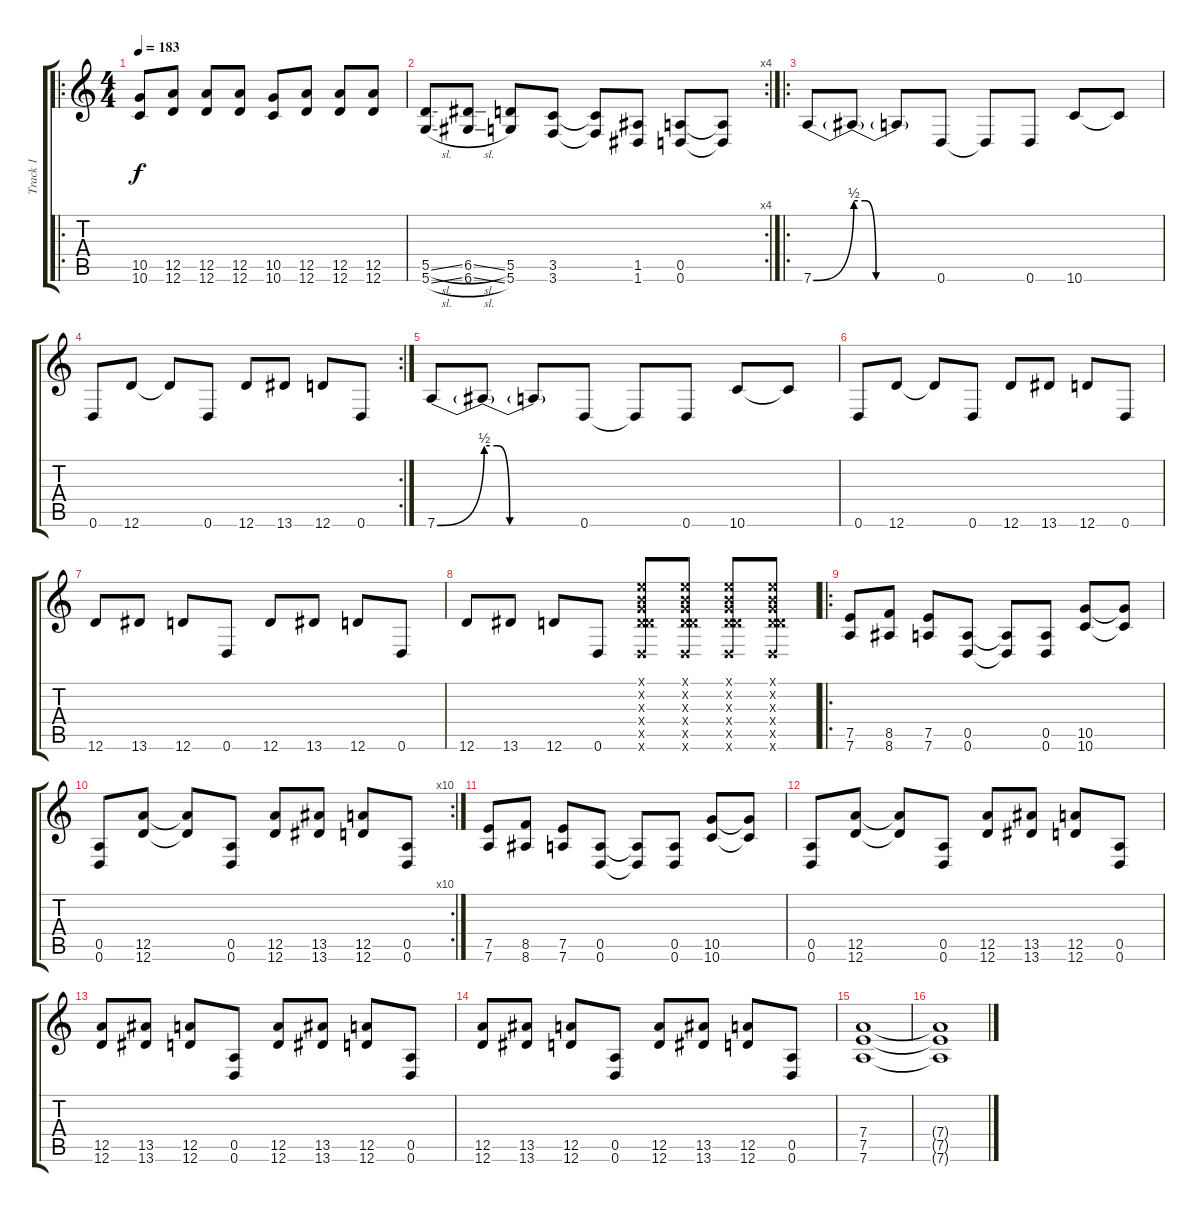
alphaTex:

\track ("Track 1" "Track 1") {instrument distortionguitar}
\staff {score tabs}
\tuning (E4 B3 G3 D3 A2 D2) {hide}
\ro
\ts (4 4)
\tempo 183
\clef g2
\ks c
(10.5 10.6).8{dy f} (12.5 12.6).8 (12.5 12.6).8 (12.5 12.6).8 (10.5 10.6).8 (12.5 12.6).8 (12.5 12.6).8 (12.5 12.6).8 |
\rc 4
(5.5{sl} 5.6{sl}).8 (6.5{sl} 6.6{sl}).8 (5.5 5.6).8 (3.5 3.6).8 (3.5{t} 3.6{t}).8 (1.5 1.6).8 (0.5 0.6).8 (0.5{t} 0.6{t}).8 |
\ro
7.6{be (bend 0 0 60 2)}.8 7.6{be (custom 0 2 15 2 30 0 60 0) t}.8 7.6{be (hold 0 0 60 0) t}.8 0.6.8 0.6{t}.8 0.6.8 10.6.8 10.6{t}.8 |
\rc 2
0.6.8 12.6.8 12.6{t}.8 0.6.8 12.6.8 13.6.8 12.6.8 0.6.8 |
7.6{be (bend 0 0 60 2)}.8 7.6{be (custom 0 2 15 2 30 0 60 0) t}.8 7.6{be (hold 0 0 60 0) t}.8 0.6.8 0.6{t}.8 0.6.8 10.6.8 10.6{t}.8 |
0.6.8 12.6.8 12.6{t}.8 0.6.8 12.6.8 13.6.8 12.6.8 0.6.8 |
12.6.8 13.6.8 12.6.8 0.6.8 12.6.8 13.6.8 12.6.8 0.6.8 |
12.6.8 13.6.8 12.6.8 0.6.8 (0.1{x} 0.2{x} 0.3{x} 0.4{x} 5.5{x} 0.6{x}).8 (0.1{x} 0.2{x} 0.3{x} 0.4{x} 5.5{x} 0.6{x}).8 (0.1{x} 0.2{x} 0.3{x} 0.4{x} 5.5{x} 0.6{x}).8 (0.1{x} 0.2{x} 0.3{x} 0.4{x} 5.5{x} 0.6{x}).8 |
\ro
(7.5 7.6).8 (8.5 8.6).8 (7.5 7.6).8 (0.5 0.6).8 (0.5{t} 0.6{t}).8 (0.5 0.6).8 (10.5 10.6).8 (10.5{t} 10.6{t}).8 |
\rc 10
(0.5 0.6).8 (12.5 12.6).8 (12.5{t} 12.6{t}).8 (0.5 0.6).8 (12.5 12.6).8 (13.5 13.6).8 (12.5 12.6).8 (0.5 0.6).8 |
(7.5 7.6).8 (8.5 8.6).8 (7.5 7.6).8 (0.5 0.6).8 (0.5{t} 0.6{t}).8 (0.5 0.6).8 (10.5 10.6).8 (10.5{t} 10.6{t}).8 |
(0.5 0.6).8 (12.5 12.6).8 (12.5{t} 12.6{t}).8 (0.5 0.6).8 (12.5 12.6).8 (13.5 13.6).8 (12.5 12.6).8 (0.5 0.6).8 |
(12.5 12.6).8 (13.5 13.6).8 (12.5 12.6).8 (0.5 0.6).8 (12.5 12.6).8 (13.5 13.6).8 (12.5 12.6).8 (0.5 0.6).8 |
(12.5 12.6).8 (13.5 13.6).8 (12.5 12.6).8 (0.5 0.6).8 (12.5 12.6).8 (13.5 13.6).8 (12.5 12.6).8 (0.5 0.6).8 |
(7.4 7.5 7.6).1 |
(7.4{t} 7.5{t} 7.6{t}).1
